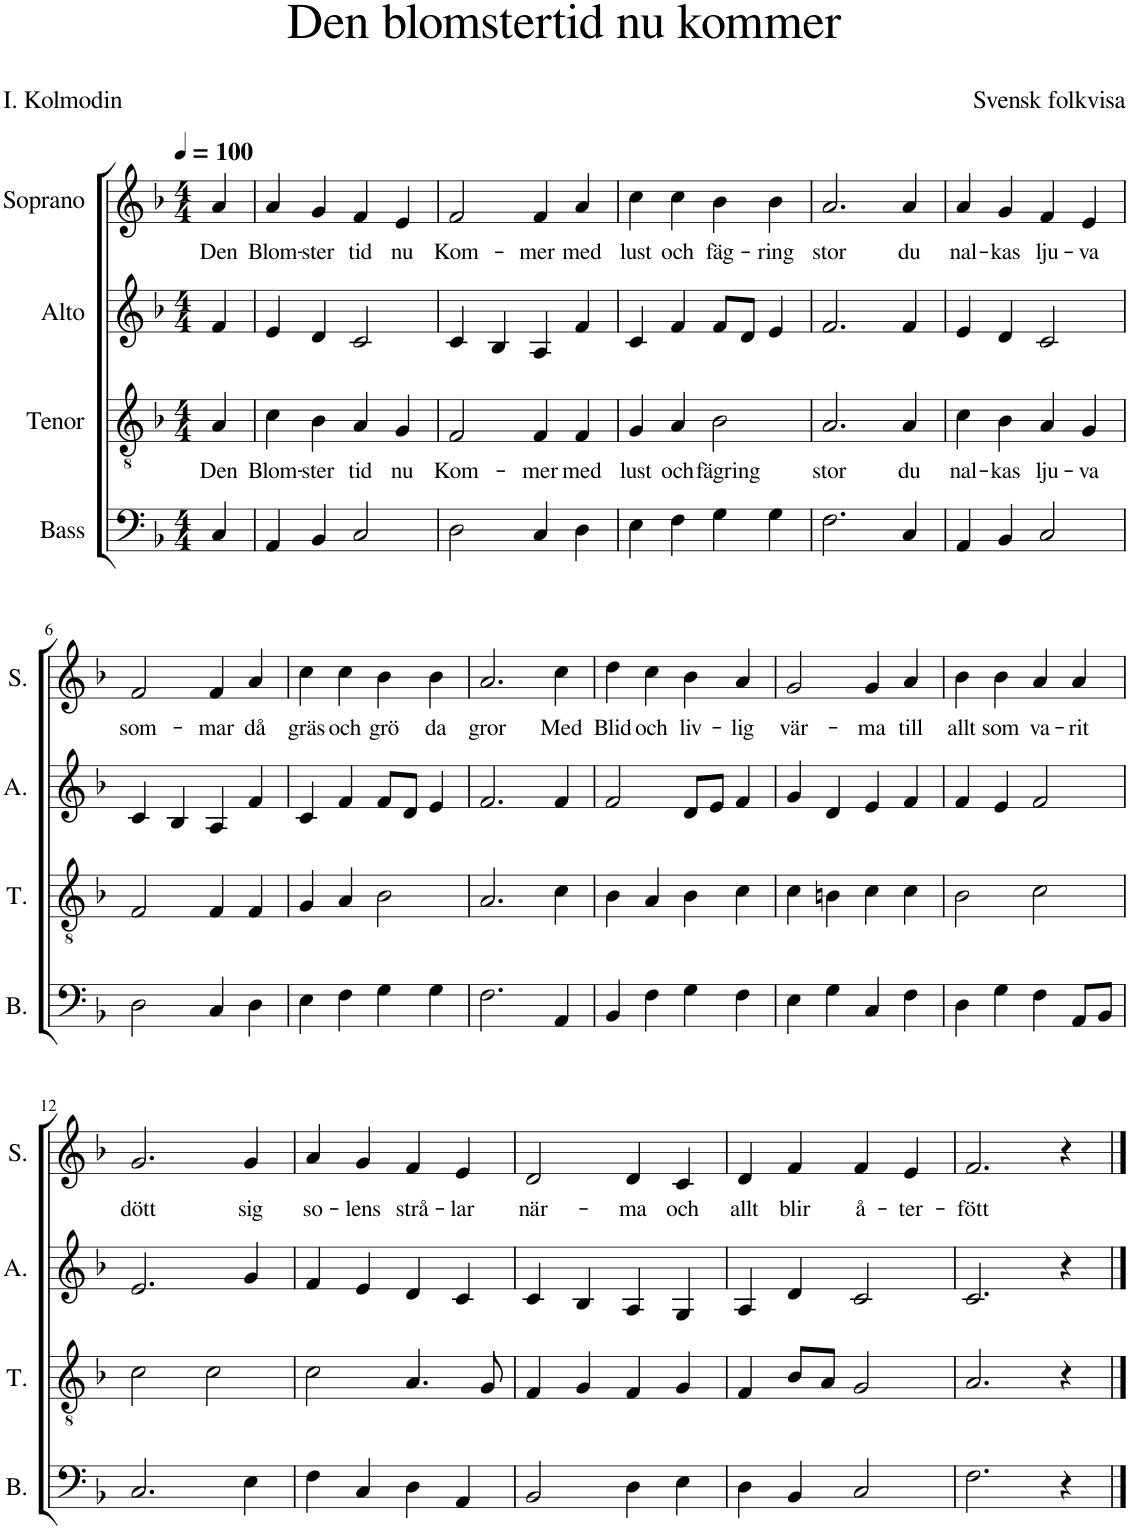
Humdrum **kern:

**kern	**kern	**text	**kern	**kern	**text
*part4	*part3	*part3	*part2	*part1	*part1
*staff4	*staff3	*staff3	*staff2	*staff1	*staff1
*I"Bass	*I"Tenor	*	*I"Alto	*I"Soprano	*
*I'B.	*I'T.	*	*I'A.	*I'S.	*
*clefF4	*clefGv2	*	*clefG2	*clefG2	*
*k[b-]	*k[b-]	*	*k[b-]	*k[b-]	*
*M4/4	*M4/4	*	*M4/4	*M4/4	*
*MM100	*MM100	*	*MM100	*MM100	*
=	=	=	=	=	=
!	!	!LO:LY:b	!	!	!LO:LY:b
4C/	4A/	Den	4f/	4a/	Den
=1	=1	=1	=1	=1	=1
!	!	!LO:LY:b	!	!	!LO:LY:b
4AA/	4c\	Blom-	4e/	4a/	Blom-
!	!	!LO:LY:b	!	!	!LO:LY:b
4BB-/	4B-\	-ster	4d/	4g/	-ster
!	!	!LO:LY:b	!	!	!LO:LY:b
2C/	4A/	tid	2c/	4f/	tid
!	!	!LO:LY:b	!	!	!LO:LY:b
.	4G/	nu	.	4e/	nu
=2	=2	=2	=2	=2	=2
!	!	!LO:LY:b	!	!	!LO:LY:b
2D\	2F/	Kom-	4c/	2f/	Kom-
.	.	.	4B-/	.	.
!	!	!LO:LY:b	!	!	!LO:LY:b
4C/	4F/	-mer	4A/	4f/	-mer
!	!	!LO:LY:b	!	!	!LO:LY:b
4D\	4F/	med	4f/	4a/	med
=3	=3	=3	=3	=3	=3
!	!	!LO:LY:b	!	!	!LO:LY:b
4E\	4G/	lust	4c/	4cc\	lust
!	!	!LO:LY:b	!	!	!LO:LY:b
4F\	4A/	och	4f/	4cc\	och
!	!	!LO:LY:b	!	!	!LO:LY:b
4G\	2B-\	fägring	8f/L	4b-\	fäg-
.	.	.	8d/J	.	.
!	!	!	!	!	!LO:LY:b
4G\	.	.	4e/	4b-\	-ring
=4	=4	=4	=4	=4	=4
!	!	!LO:LY:b	!	!	!LO:LY:b
2.F\	2.A/	stor	2.f/	2.a/	stor
!	!	!LO:LY:b	!	!	!LO:LY:b
4C/	4A/	du	4f/	4a/	du
=5	=5	=5	=5	=5	=5
!	!	!LO:LY:b	!	!	!LO:LY:b
4AA/	4c\	nal-	4e/	4a/	nal-
!	!	!LO:LY:b	!	!	!LO:LY:b
4BB-/	4B-\	-kas	4d/	4g/	-kas
!	!	!LO:LY:b	!	!	!LO:LY:b
2C/	4A/	lju-	2c/	4f/	lju-
!	!	!LO:LY:b	!	!	!LO:LY:b
.	4G/	-va	.	4e/	-va
!!LO:LB:g=z
=6	=6	=6	=6	=6	=6
!	!	!	!	!	!LO:LY:b
2D\	2F/	.	4c/	2f/	som-
.	.	.	4B-/	.	.
!	!	!	!	!	!LO:LY:b
4C/	4F/	.	4A/	4f/	-mar
!	!	!	!	!	!LO:LY:b
4D\	4F/	.	4f/	4a/	då
=7	=7	=7	=7	=7	=7
!	!	!	!	!	!LO:LY:b
4E\	4G/	.	4c/	4cc\	gräs
!	!	!	!	!	!LO:LY:b
4F\	4A/	.	4f/	4cc\	och
!	!	!	!	!	!LO:LY:b
4G\	2B-\	.	8f/L	4b-\	grö
.	.	.	8d/J	.	.
!	!	!	!	!	!LO:LY:b
4G\	.	.	4e/	4b-\	da
=8	=8	=8	=8	=8	=8
!	!	!	!	!	!LO:LY:b
2.F\	2.A/	.	2.f/	2.a/	gror
!	!	!	!	!	!LO:LY:b
4AA/	4c\	.	4f/	4cc\	Med
=9	=9	=9	=9	=9	=9
!	!	!	!	!	!LO:LY:b
4BB-/	4B-\	.	2f/	4dd\	Blid
!	!	!	!	!	!LO:LY:b
4F\	4A/	.	.	4cc\	och
!	!	!	!	!	!LO:LY:b
4G\	4B-\	.	8d/L	4b-\	liv-
.	.	.	8e/J	.	.
!	!	!	!	!	!LO:LY:b
4F\	4c\	.	4f/	4a/	-lig
=10	=10	=10	=10	=10	=10
!	!	!	!	!	!LO:LY:b
4E\	4c\	.	4g/	2g/	vär-
4G\	4Bn\	.	4d/	.	.
!	!	!	!	!	!LO:LY:b
4C/	4c\	.	4e/	4g/	-ma
!	!	!	!	!	!LO:LY:b
4F\	4c\	.	4f/	4a/	till
=11	=11	=11	=11	=11	=11
!	!	!	!	!	!LO:LY:b
4D\	2B-\	.	4f/	4b-\	allt
!	!	!	!	!	!LO:LY:b
4G\	.	.	4e/	4b-\	som
!	!	!	!	!	!LO:LY:b
4F\	2c\	.	2f/	4a/	va-
!	!	!	!	!	!LO:LY:b
8AA/L	.	.	.	4a/	-rit
8BB-/J	.	.	.	.	.
!!LO:LB:g=z
=12	=12	=12	=12	=12	=12
!	!	!	!	!	!LO:LY:b
2.C/	2c\	.	2.e/	2.g/	dött
.	2c\	.	.	.	.
!	!	!	!	!	!LO:LY:b
4E\	.	.	4g/	4g/	sig
=13	=13	=13	=13	=13	=13
!	!	!	!	!	!LO:LY:b
4F\	2c\	.	4f/	4a/	so-
!	!	!	!	!	!LO:LY:b
4C/	.	.	4e/	4g/	-lens
!	!	!	!	!	!LO:LY:b
4D\	4.A/	.	4d/	4f/	strå-
!	!	!	!	!	!LO:LY:b
4AA/	.	.	4c/	4e/	-lar
.	8G/	.	.	.	.
=14	=14	=14	=14	=14	=14
!	!	!	!	!	!LO:LY:b
2BB-/	4F/	.	4c/	2d/	när-
.	4G/	.	4B-/	.	.
!	!	!	!	!	!LO:LY:b
4D\	4F/	.	4A/	4d/	-ma
!	!	!	!	!	!LO:LY:b
4E\	4G/	.	4G/	4c/	och
=15	=15	=15	=15	=15	=15
!	!	!	!	!	!LO:LY:b
4D\	4F/	.	4A/	4d/	allt
!	!	!	!	!	!LO:LY:b
4BB-/	8B-/L	.	4d/	4f/	blir
.	8A/J	.	.	.	.
!	!	!	!	!	!LO:LY:b
2C/	2G/	.	2c/	4f/	å-
!	!	!	!	!	!LO:LY:b
.	.	.	.	4e/	-ter-
=16	=16	=16	=16	=16	=16
!	!	!	!	!	!LO:LY:b
2.F\	2.A/	.	2.c/	2.f/	-fött
4r	4r	.	4r	4r	.
==	==	==	==	==	==
*-	*-	*-	*-	*-	*-
